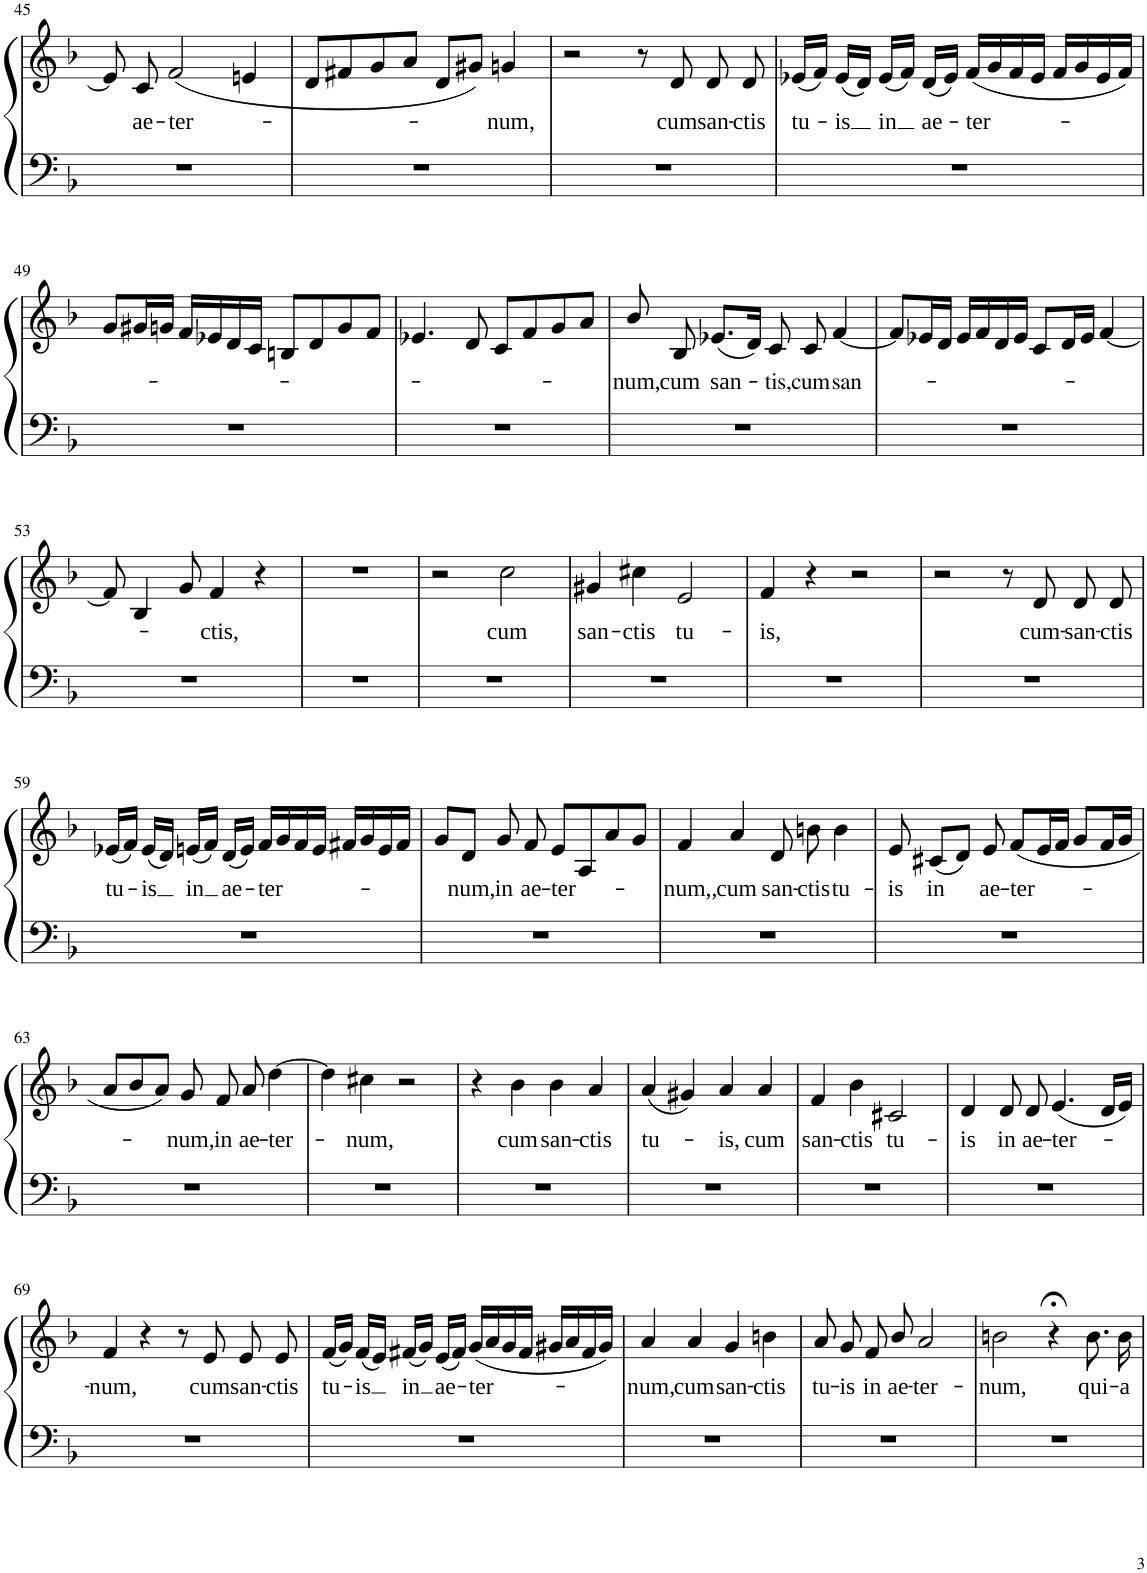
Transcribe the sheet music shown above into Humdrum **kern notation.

**kern	**kern	**text
*part1	*part1	*part1
*staff2	*staff1	*staff1
*I"Piano	*	*
*I'Pno.	*	*
!!LO:PB:g=z
*clefF4	*clefG2	*
*k[b-]	*k[b-]	*
*M4/4	*M4/4	*
*met(c)	*met(c)	*
=45	=45	=45
1r	8e-/]	.
!	!	!LO:LY:b
.	8c/	ae-
!	!	!LO:LY:b
.	(2f/	-ter-
.	4en/	.
=46	=46	=46
1r	8d/L	.
.	8f#X/	.
.	8g/	.
.	8a/J	.
.	8d/L	.
.	8g#X/J)	.
!	!	!LO:LY:b
.	4gn/	-num,
=47	=47	=47
1r	2r	.
.	8r	.
!	!	!LO:LY:b
.	8d/	cum
!	!	!LO:LY:b
.	8d/	san-
!	!	!LO:LY:b
.	8d/	-ctis
=48	=48	=48
!	!	!LO:LY:b
1r	(16e-X/LL	tu-
.	16f/JJ)	.
!	!	!LO:LY:b
.	(16e-/LL	-is
.	16d/JJ)	.
!	!	!LO:LY:b
.	(16e-/LL	in
.	16f/JJ)	.
!	!	!LO:LY:b
.	(16d/LL	ae-
.	16e-/JJ)	.
!	!	!LO:LY:b
.	(16f/LL	-ter-
.	16g/	.
.	16f/	.
.	16e-/JJ	.
.	16f/LL	.
.	16g/	.
.	16e-/	.
.	16f/JJ)	.
!!LO:LB:g=z
=49	=49	=49
1r	8g/L	.
.	16g#X/L	.
.	16gn/JJ	.
.	16f/LL	.
.	16e-X/	.
.	16d/	.
.	16c/JJ	.
.	8Bn/L	.
.	8d/	.
.	8g/	.
.	8f/J	.
=50	=50	=50
1r	4.e-X/	.
.	8d/	.
.	8c/L	.
.	8f/	.
.	8g/	.
.	8a/J	.
=51	=51	=51
!	!	!LO:LY:b
1r	8b-/	-num,
!	!	!LO:LY:b
.	8B-/	cum
!	!	!LO:LY:b
.	(8.e-X/L	san-
.	16d/Jk)	.
!	!	!LO:LY:b
.	8c/	-tis,
!	!	!LO:LY:b
.	8c/	cum
!	!	!LO:LY:b
.	[4f/	san-
=52	=52	=52
1r	8f/L]	.
.	16e-X/L	.
.	16d/JJ	.
.	16e-/LL	.
.	16f/	.
.	16d/	.
.	16e-/JJ	.
.	8c/L	.
.	16d/L	.
.	16e-/JJ	.
.	[4f/	.
!!LO:LB:g=z
=53	=53	=53
1r	8f/]	.
.	4B-/	.
.	8g/	.
!	!	!LO:LY:b
.	4f/	-ctis,
.	4r	.
=54	=54	=54
1r	1r	.
=55	=55	=55
1r	2r	.
!	!	!LO:LY:b
.	2cc\	cum
=56	=56	=56
!	!	!LO:LY:b
1r	4g#X/	san-
!	!	!LO:LY:b
.	4cc#X\	-ctis
!	!	!LO:LY:b
.	2e/	tu-
=57	=57	=57
!	!	!LO:LY:b
1r	4f/	-is,
.	4r	.
.	2r	.
=58	=58	=58
1r	2r	.
.	8r	.
!	!	!LO:LY:b
.	8d/	cum-
!	!	!LO:LY:b
.	8d/	-san-
!	!	!LO:LY:b
.	8d/	-ctis
!!LO:LB:g=z
=59	=59	=59
!	!	!LO:LY:b
1r	(16e-X/LL	tu-
.	16f/JJ)	.
!	!	!LO:LY:b
.	(16e-/LL	-is
.	16d/JJ)	.
!	!	!LO:LY:b
.	(16en/LL	in
.	16f/JJ)	.
!	!	!LO:LY:b
.	(16d/LL	ae-
.	16e/JJ)	.
!	!	!LO:LY:b
.	16f/LL	-ter-
.	16g/	.
.	16f/	.
.	16e/JJ	.
.	16f#X/LL	.
.	16g/	.
.	16e/	.
.	16f#/JJ	.
=60	=60	=60
1r	8g/L	.
!	!	!LO:LY:b
.	8d/J	-num,
!	!	!LO:LY:b
.	8g/	in
!	!	!LO:LY:b
.	8f/	ae-
!	!	!LO:LY:b
.	8e/L	-ter-
.	8A/	.
.	8a/	.
.	8g/J	.
=61	=61	=61
!	!	!LO:LY:b
1r	4f/	-num,,
!	!	!LO:LY:b
.	4a/	cum
!	!	!LO:LY:b
.	8d/	san-
!	!	!LO:LY:b
.	8bn\	-ctis
!	!	!LO:LY:b
.	4b\	tu-
=62	=62	=62
!	!	!LO:LY:b
1r	8e/	-is
!	!	!LO:LY:b
.	(8c#X/L	in
.	8d/J)	.
!	!	!LO:LY:b
.	8e/	ae-
!	!	!LO:LY:b
.	(8f/L	-ter-
.	16e/L	.
.	16f/JJ	.
.	8g/L	.
.	16f/L	.
.	16g/JJ	.
!!LO:LB:g=z
=63	=63	=63
1r	8a/L	.
.	8b-/	.
.	8a/J)	.
!	!	!LO:LY:b
.	8g/	-num,
!	!	!LO:LY:b
.	8f/	in
!	!	!LO:LY:b
.	8a/	ae-
!	!	!LO:LY:b
.	[4dd\	-ter-
=64	=64	=64
1r	4dd\]	.
!	!	!LO:LY:b
.	4cc#X\	-num,
.	2r	.
=65	=65	=65
1r	4r	.
!	!	!LO:LY:b
.	4b-\	cum
!	!	!LO:LY:b
.	4b-\	san-
!	!	!LO:LY:b
.	4a/	-ctis
=66	=66	=66
!	!	!LO:LY:b
1r	(4a/	tu-
.	4g#X/)	.
!	!	!LO:LY:b
.	4a/	-is,
!	!	!LO:LY:b
.	4a/	cum
=67	=67	=67
!	!	!LO:LY:b
1r	4f/	san-
!	!	!LO:LY:b
.	4b-\	-ctis
!	!	!LO:LY:b
.	2c#X/	tu-
=68	=68	=68
!	!	!LO:LY:b
1r	4d/	-is
!	!	!LO:LY:b
.	8d/	in
!	!	!LO:LY:b
.	8d/	ae-
!	!	!LO:LY:b
.	(4.e/	-ter-
.	16d/LL	.
.	16e/JJ)	.
!!LO:LB:g=z
=69	=69	=69
!	!	!LO:LY:b
1r	4f/	-num,
.	4r	.
.	8r	.
!	!	!LO:LY:b
.	8e/	cum
!	!	!LO:LY:b
.	8e/	san-
!	!	!LO:LY:b
.	8e/	-ctis
=70	=70	=70
!	!	!LO:LY:b
1r	(16f/LL	tu-
.	16g/JJ)	.
!	!	!LO:LY:b
.	(16f/LL	-is
.	16e/JJ)	.
!	!	!LO:LY:b
.	(16f#X/LL	in
.	16g/JJ)	.
!	!	!LO:LY:b
.	(16e/LL	ae-
.	16f#/JJ)	.
!	!	!LO:LY:b
.	(16g/LL	-ter-
.	16a/	.
.	16g/	.
.	16f#/JJ	.
.	16g#X/LL	.
.	16a/	.
.	16f#/	.
.	16g#/JJ)	.
=71	=71	=71
!	!	!LO:LY:b
1r	4a/	-num,
!	!	!LO:LY:b
.	4a/	cum
!	!	!LO:LY:b
.	4g/	san-
!	!	!LO:LY:b
.	4bn\	-ctis
=72	=72	=72
!	!	!LO:LY:b
1r	8a/	tu-
!	!	!LO:LY:b
.	8g/	-is
!	!	!LO:LY:b
.	8f/	in
!	!	!LO:LY:b
.	8b-/	ae-
!	!	!LO:LY:b
.	2a/	-ter-
=73	=73	=73
!	!	!LO:LY:b
1r	2bn\	-num,
.	4r;<	.
!	!	!LO:LY:b
.	8.b\	qui-
!	!	!LO:LY:b
.	16b\	-a
=	=	=
*-	*-	*-
